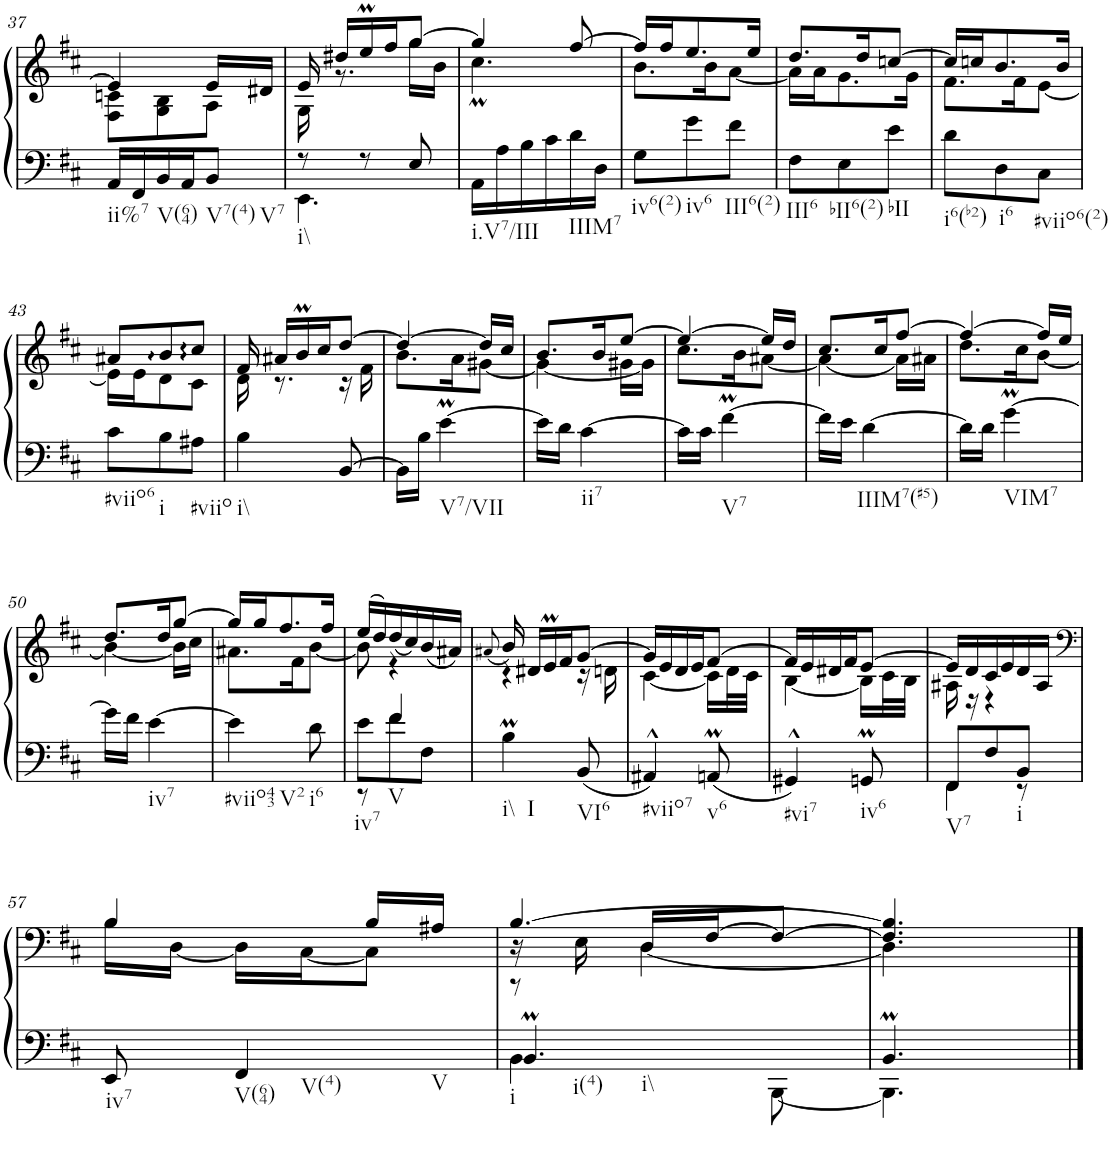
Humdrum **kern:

**kern	**kern
*part1	*part1
*staff2	*staff1
*I"Clavecin	*
!!LO:PB:g=z
*clefF4	*clefG2
*k[f#c#]	*k[f#c#]
*b:	*b:
*M3/8	*M3/8
=37	=37
*	*^
!LO:TX:b:t=ii%7	!	!
16AA/LL	4e/]	8F#\ 8cn\L
16FF#/	.	.
!LO:TX:b:t=V(64)	!	!
16BB/	.	8G\ 8B\
16AA/J	.	.
!LO:TX:b:t=V7(4)	!	!
!LO:TX:b:t=V7	!	!
8BB/J	16e/LL	8A\J
.	16d#X/JJ	.
=38	=38	=38
*^	*	*
!LO:TX:b:t=i\\	!	!	!
8r	4.EE\	16e/	16G\
.	.	16dd#X/LL	8.r
8r	.	16eeM/	.
.	.	16ff#/J	.
8E/	.	[8gg/J	16gg\LL
.	.	.	16b\JJ
*v	*v	*	*
=39	=39	=39
!LO:TX:b:t=i.V7/III	!	!
16AA\LL	4gg/]	4.cc#m\
16A\	.	.
16B\	.	.
16c#\	.	.
!LO:TX:b:t=IIIM7	!	!
16d\	[8ff#/	.
16D\JJ	.	.
=40	=40	=40
!LO:TX:b:t=iv6(2)	!	!
8G\L	16ff#/LL]	8.b\L
.	16ff#/J	.
!LO:TX:b:t=iv6	!	!
8g\	8.ee/	.
.	.	16b\K
!LO:TX:b:t=III6(2)	!	!
8f#\J	.	[8a\J
.	16ee/Jk	.
=41	=41	=41
!LO:TX:b:t=III6	!	!
8F#\L	8.dd/L	16a\LL]
.	.	16a\J
!LO:TX:b:t=bII6(2)	!	!
8E\	.	8.g\
.	16dd/K	.
!LO:TX:b:t=bII	!	!
8e\J	[8ccn/J	.
.	.	16g\Jk
=42	=42	=42
!LO:TX:b:t=i6(b2)	!	!
8d\L	16cc/LL]	8.f#\L
.	16ccn/J	.
!LO:TX:b:t=i6	!	!
8D\	8.b/	.
.	.	16f#\K
!LO:TX:b:t=#viio6(2)	!	!
8C#\J	.	[8e\J
.	16b/Jk	.
!!LO:LB:g=z	!!
=43	=43	=43
!LO:TX:b:t=#viio6	!	!
8c#\L	8a#X/L	16e\LL]
.	.	16e\J
!LO:TX:b:t=i	!	!
8B\	8b/	8d\
!LO:TX:b:t=#viio	!	!
8A#X\J	8cc#/J	8c#\J
=44	=44	=44
!LO:TX:b:t=i\\	!	!
4B\	16f#/	16d\
.	16a#X/LL	8.r
.	16bM/	.
.	16cc#/J	.
[8BB/	[8dd/J	16r
.	.	16f#\
=45	=45	=45
16BB\LL]	4dd/_	8.b\L
16B\JJ	.	.
!LO:TX:b:t=V7/VII	!	!
[4eM\	.	.
.	.	16a\K
.	16dd/LL]	[8g#X\J
.	16cc#/JJ	.
=46	=46	=46
16e\LL]	8.b/L	4g#\_
16d\JJ	.	.
!LO:TX:b:t=ii7	!	!
[4c#\	.	.
.	16b/K	.
.	[8ee/J	16g#X\LL
.	.	16g#\JJ]
=47	=47	=47
16c#\LL]	4ee/_	8.cc#\L
16c#\JJ	.	.
!LO:TX:b:t=V7	!	!
[4f#m\	.	.
.	.	16b\K
.	16ee/LL]	[8a#X\J
.	16dd/JJ	.
=48	=48	=48
16f#\LL]	8.cc#/L	4a#\_
16e\JJ	.	.
!LO:TX:b:t=IIIM7(#5)	!	!
[4d\	.	.
.	16cc#/K	.
.	[8ff#/J	16a#\LL]
.	.	16a#X\JJ
=49	=49	=49
16d\LL]	4ff#/_	8.dd\L
16d\JJ	.	.
!LO:TX:b:t=VIM7	!	!
[4gM\	.	.
.	.	16cc#\K
.	16ff#/LL]	[8b\J
.	16ee/JJ	.
!!LO:LB:g=z	!!
=50	=50	=50
16g\LL]	8.dd/L	4b\_
16f#\JJ	.	.
!LO:TX:b:t=iv7	!	!
[4e\	.	.
.	16dd/K	.
.	[8gg/J	16b\LL]
.	.	16cc#\JJ
=51	=51	=51
!LO:TX:b:t=#viio43	!	!
!LO:TX:b:t=V2	!	!
4e\]	16gg/LL]	8.a#X\L
.	16gg/J	.
.	8.ff#/	.
.	.	16f#\K
!LO:TX:b:t=i6	!	!
8d\	.	[8b\J
.	16ff#/Jk	.
=52	=52	=52
*^	*	*
!LO:TX:b:t=iv7	!	!	!
8e\L	8r	(>16ee/LL	8b\]
.	.	16dd/)	.
!LO:TX:b:t=V	!	!	!
8f#\	4f#/	(<16dd/	4r
.	.	16cc#/)	.
8F#\J	.	(<16b/	.
.	.	16a#X/JJ)	.
*v	*v	*	*
=53	=53	=53
.	(<8qa#X/	.
!LO:TX:b:t=i\\	!	!
!LO:TX:b:t=I	!	!
4BM\	16b/)	4r
.	16d#X/LL	.
.	16eM/	.
.	16f#/J	.
!LO:TX:b:t=VI6	!	!
8BB/	[8g/J	16r
.	.	16dn\
=54	=54	=54
!LO:TX:b:t=#viio7	!	!
4AA#X^^/	16g/LL]	[4c#\
.	16e/	.
.	16d/	.
.	16e/J	.
!LO:TX:b:t=v6	!	!
8AAnM/	[8f#/J	16c#\LL]
.	.	32d\L
.	.	32c#\JJJ
=55	=55	=55
!LO:TX:b:t=#vi7	!	!
4GG#X^^/	16f#/LL]	[4B\
.	16e/	.
.	16d#X/	.
.	16f#/J	.
!LO:TX:b:t=iv6	!	!
8GGnM/	[8e/J	16B\LL]
.	.	32c#\L
.	.	32B\JJJ
=56	=56	=56
*^	*	*
!LO:TX:b:t=V7	!	!	!
8FF#/L	4FF#\	16e/LL]	16A#X\
.	.	16d/	16r
8F#/	.	16c#/	4r
.	.	16e/	.
!LO:TX:b:t=i	!	!	!
8BB/J	8r	16d/	.
.	.	16A#/JJ	.
*v	*v	*	*
!!LO:LB:g=z	!!
=57	=57	=57
*	*clefF4	*
!LO:TX:b:t=iv7	!	!
8EE/	4B/	16B\LL
.	.	[16D\JJ
!LO:TX:b:t=V(64)	!	!
!LO:TX:b:t=V(4)	!	!
!LO:TX:b:t=V	!	!
4FF#/	.	16D\LL]
.	.	[16C#\J
.	16B/LL	8C#\J]
.	16A#X/JJ	.
=58	=58	=58
*^	*	*^
!LO:TX:b:t=i	!	!	!	!
!LO:TX:b:t=i(4)	!	!	!	!
!LO:TX:b:t=i\\	!	!	!	!
4.BBM/	4BB\	[4.B/	16r	8r
.	.	.	16E\	.
.	.	.	16D/LL	[4D\
.	.	.	[16F#/J	.
.	[8BBB\	.	8F#/J_	.
*	*	*	*v	*v
=59	=59	=59	=59
4.BBM/	4.BBB\]	4.F#/] 4.B/]	4.D\]
*v	*v	*	*
*	*v	*v
==	==
*-	*-
